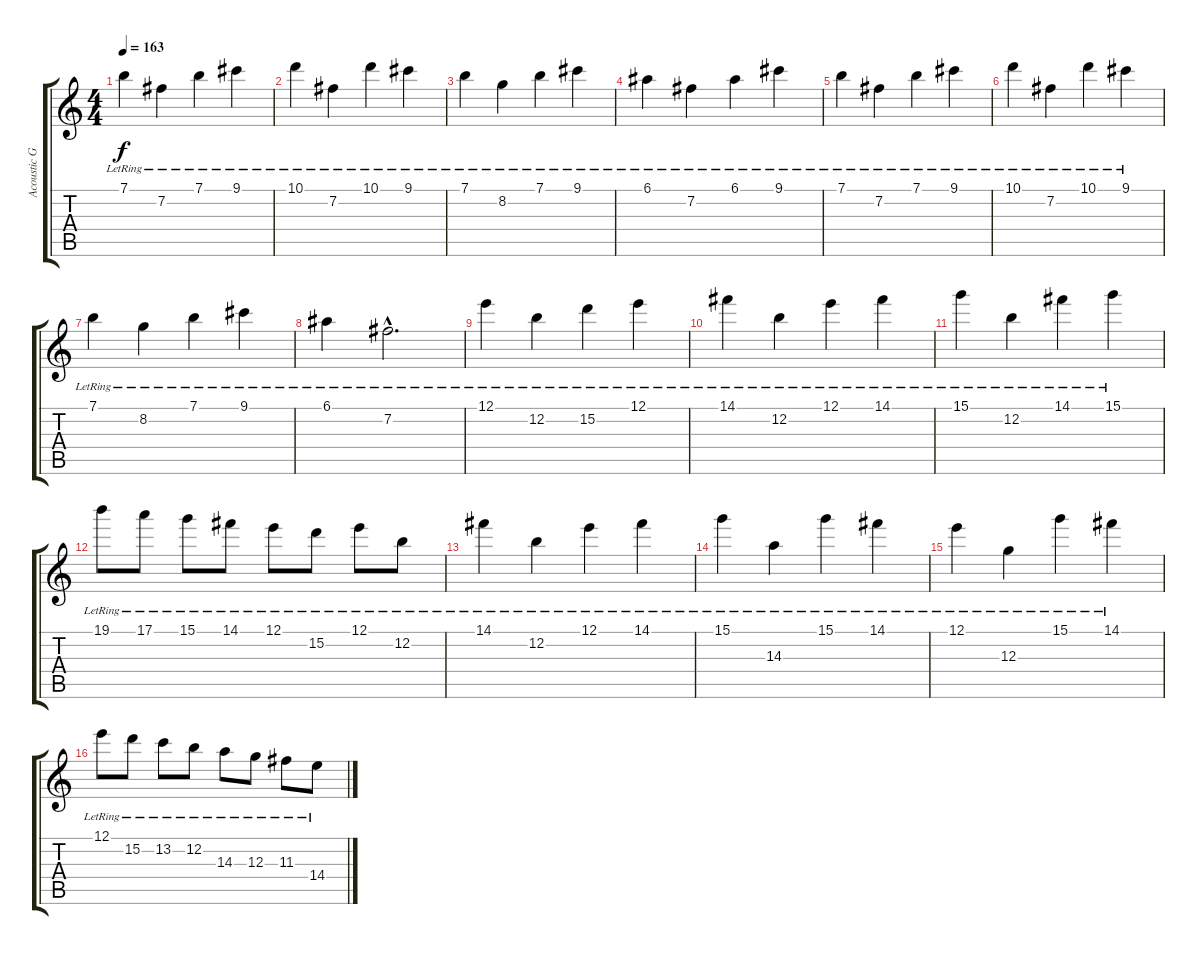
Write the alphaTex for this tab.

\track ("Acoustic Guitar I" "Acoustic G") {instrument acousticguitarnylon}
\staff {score tabs}
\tuning (E4 B3 G3 D3 A2 E2) {hide}
\ts (4 4)
\tempo 163
\clef g2
\ks c
7.1{lr}.4{dy f volume 9} 7.2{lr}.4 7.1{lr}.4 9.1{lr}.4 |
10.1{lr}.4 7.2{lr}.4 10.1{lr}.4 9.1{lr}.4 |
7.1{lr}.4 8.2{lr}.4 7.1{lr}.4 9.1{lr}.4 |
6.1{lr}.4 7.2{lr}.4 6.1{lr}.4 9.1{lr}.4 |
7.1{lr}.4 7.2{lr}.4 7.1{lr}.4 9.1{lr}.4 |
10.1{lr}.4 7.2{lr}.4 10.1{lr}.4 9.1{lr}.4 |
7.1{lr}.4 8.2{lr}.4 7.1{lr}.4 9.1{lr}.4 |
6.1{lr}.4 7.2{hac lr}.2{d} |
12.1{lr}.4{volume 11} 12.2{lr}.4 15.2{lr}.4 12.1{lr}.4 |
14.1{lr}.4 12.2{lr}.4 12.1{lr}.4 14.1{lr}.4 |
15.1{lr}.4 12.2{lr}.4 14.1{lr}.4 15.1{lr}.4 |
19.1{lr}.8 17.1{lr}.8 15.1{lr}.8 14.1{lr}.8 12.1{lr}.8 15.2{lr}.8 12.1{lr}.8 12.2{lr}.8 |
14.1{lr}.4 12.2{lr}.4 12.1{lr}.4 14.1{lr}.4 |
15.1{lr}.4 14.3{lr}.4 15.1{lr}.4 14.1{lr}.4 |
12.1{lr}.4 12.3{lr}.4 15.1{lr}.4 14.1{lr}.4 |
12.1{lr}.8 15.2{lr}.8 13.2{lr}.8 12.2{lr}.8 14.3{lr}.8 12.3{lr}.8 11.3{lr}.8 14.4{lr}.8
